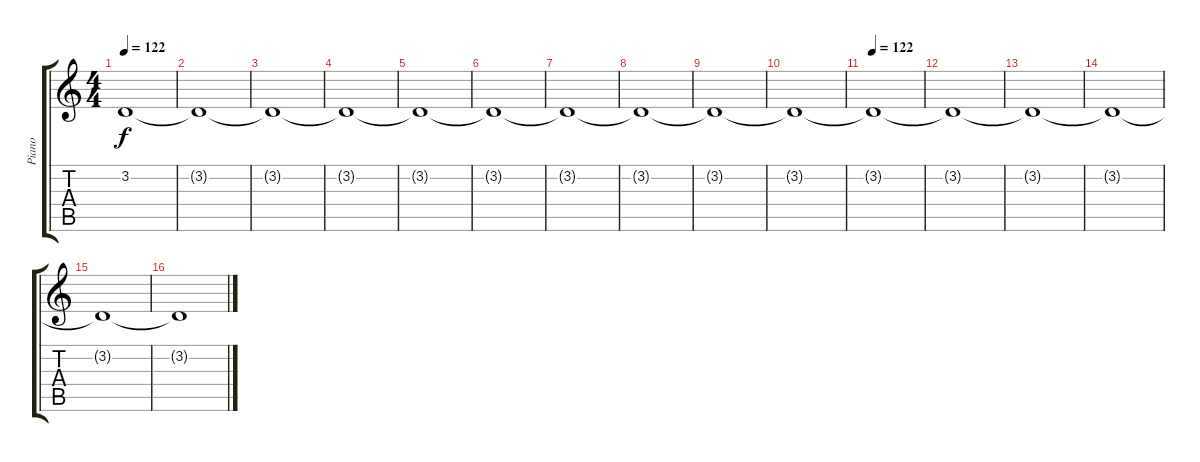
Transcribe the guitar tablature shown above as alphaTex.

\track ("Piano" "Piano") {instrument acousticgrandpiano}
\staff {score tabs}
\tuning (E4 B3 G3 D3 A2 E2) {hide}
\ts (4 4)
\tempo 122
\clef g2
\ks c
3.2{t}.1{dy f} |
3.2{t}.1 |
3.2{t}.1 |
3.2{t}.1 |
3.2{t}.1 |
3.2{t}.1 |
3.2{t}.1 |
3.2{t}.1 |
3.2{t}.1 |
3.2{t}.1 |
\tempo 122
3.2{t}.1 |
3.2{t}.1 |
3.2{t}.1 |
3.2{t}.1 |
3.2{t}.1 |
3.2{t}.1
